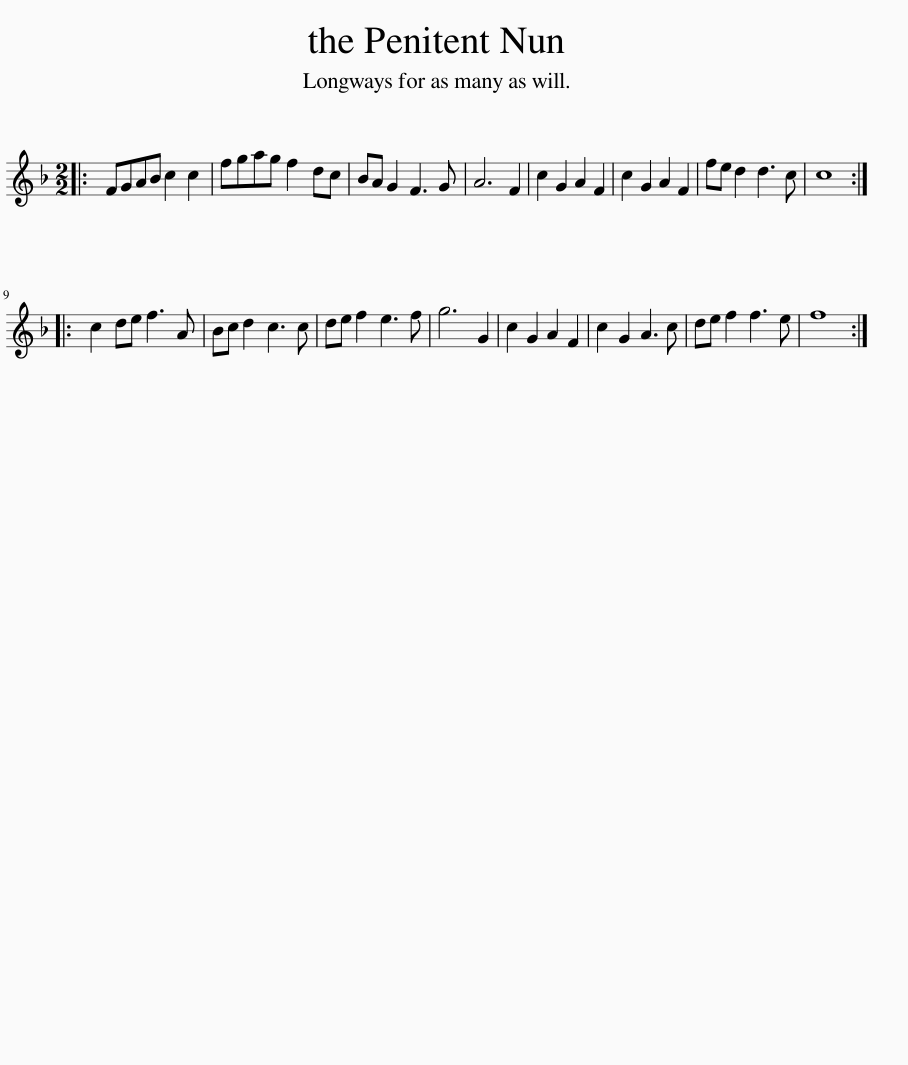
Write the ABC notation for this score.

X:1
L:1/8
M:2/2
I:linebreak $
K:F
V:1 treble
V:1
|: FGAB c2 c2 | fgag f2 dc | BA G2 F3 G | A6 F2 | c2 G2 A2 F2 | %5
 c2 G2 A2 F2 | fe d2 d3 c | c8 ::$ c2 de f3 A | Bc d2 c3 c | %10
 de f2 e3 f | g6 G2 | c2 G2 A2 F2 | c2 G2 A3 c | de f2 f3 e | %15
 f8 :| %16
